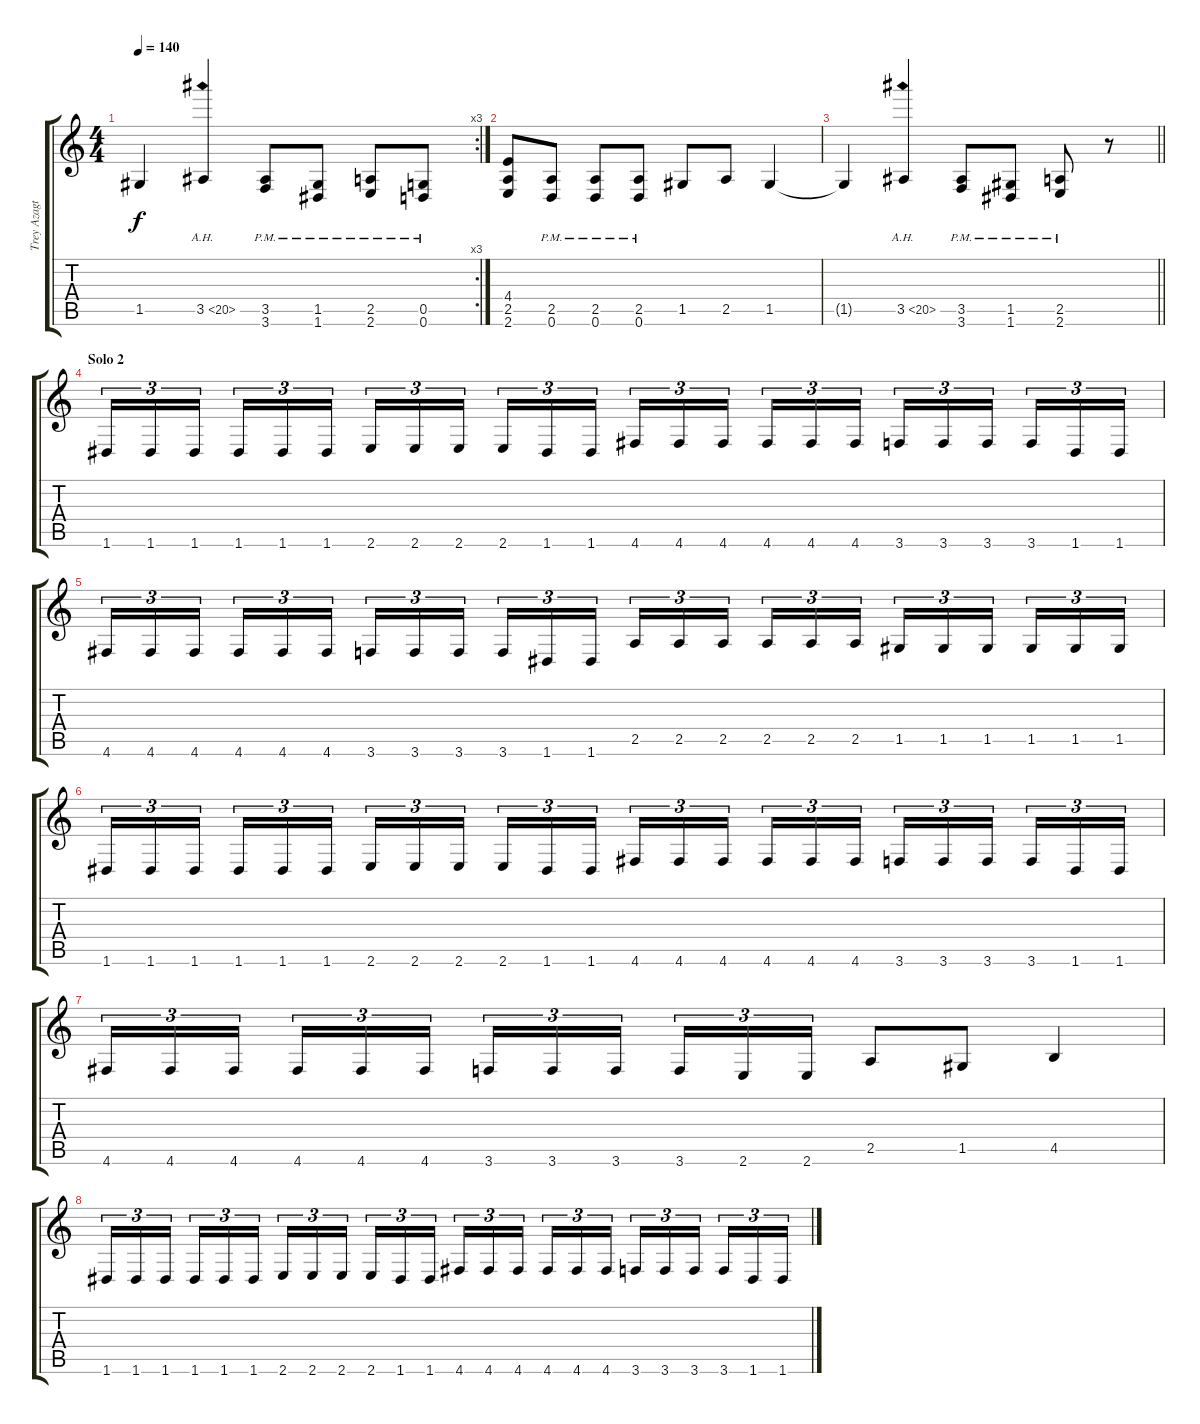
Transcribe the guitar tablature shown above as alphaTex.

\track ("Trey Azagthoth 2" "Trey Azagt") {instrument distortionguitar}
\staff {score tabs}
\tuning (D4 A3 F3 C3 G2 D2) {hide}
\rc 3
\ts (4 4)
\tempo 140
\clef g2
\ks c
1.5{t}.4{dy f} 3.5{ah 17}.4 (3.5{pm} 3.6{pm}).8 (1.5{pm} 1.6{pm}).8 (2.5{pm} 2.6{pm}).8 (0.5{pm} 0.6{pm}).8 |
(4.4 2.5 2.6).8 (2.5{pm} 0.6{pm}).8 (2.5{pm} 0.6{pm}).8 (2.5{pm} 0.6{pm}).8 1.5.8 2.5.8 1.5.4 |
\barLineRight lightlight
1.5{t}.4 3.5{ah 17}.4 (3.5{pm} 3.6{pm}).8 (1.5{pm} 1.6{pm}).8 (2.5{pm} 2.6{pm}).8 r.8 |
\section ("" "Solo 2")
1.6.16{tu (3 2)} 1.6.16{tu (3 2)} 1.6.16{tu (3 2) beam splitsecondary} 1.6.16{tu (3 2)} 1.6.16{tu (3 2)} 1.6.16{tu (3 2)} 2.6.16{tu (3 2)} 2.6.16{tu (3 2)} 2.6.16{tu (3 2) beam splitsecondary} 2.6.16{tu (3 2)} 1.6.16{tu (3 2)} 1.6.16{tu (3 2)} 4.6.16{tu (3 2)} 4.6.16{tu (3 2)} 4.6.16{tu (3 2) beam splitsecondary} 4.6.16{tu (3 2)} 4.6.16{tu (3 2)} 4.6.16{tu (3 2)} 3.6.16{tu (3 2)} 3.6.16{tu (3 2)} 3.6.16{tu (3 2) beam splitsecondary} 3.6.16{tu (3 2)} 1.6.16{tu (3 2)} 1.6.16{tu (3 2)} |
4.6.16{tu (3 2)} 4.6.16{tu (3 2)} 4.6.16{tu (3 2) beam splitsecondary} 4.6.16{tu (3 2)} 4.6.16{tu (3 2)} 4.6.16{tu (3 2)} 3.6.16{tu (3 2)} 3.6.16{tu (3 2)} 3.6.16{tu (3 2) beam splitsecondary} 3.6.16{tu (3 2)} 1.6.16{tu (3 2)} 1.6.16{tu (3 2)} 2.5.16{tu (3 2)} 2.5.16{tu (3 2)} 2.5.16{tu (3 2) beam splitsecondary} 2.5.16{tu (3 2)} 2.5.16{tu (3 2)} 2.5.16{tu (3 2)} 1.5.16{tu (3 2)} 1.5.16{tu (3 2)} 1.5.16{tu (3 2) beam splitsecondary} 1.5.16{tu (3 2)} 1.5.16{tu (3 2)} 1.5.16{tu (3 2)} |
1.6.16{tu (3 2)} 1.6.16{tu (3 2)} 1.6.16{tu (3 2) beam splitsecondary} 1.6.16{tu (3 2)} 1.6.16{tu (3 2)} 1.6.16{tu (3 2)} 2.6.16{tu (3 2)} 2.6.16{tu (3 2)} 2.6.16{tu (3 2) beam splitsecondary} 2.6.16{tu (3 2)} 1.6.16{tu (3 2)} 1.6.16{tu (3 2)} 4.6.16{tu (3 2)} 4.6.16{tu (3 2)} 4.6.16{tu (3 2) beam splitsecondary} 4.6.16{tu (3 2)} 4.6.16{tu (3 2)} 4.6.16{tu (3 2)} 3.6.16{tu (3 2)} 3.6.16{tu (3 2)} 3.6.16{tu (3 2) beam splitsecondary} 3.6.16{tu (3 2)} 1.6.16{tu (3 2)} 1.6.16{tu (3 2)} |
4.6.16{tu (3 2)} 4.6.16{tu (3 2)} 4.6.16{tu (3 2) beam splitsecondary} 4.6.16{tu (3 2)} 4.6.16{tu (3 2)} 4.6.16{tu (3 2)} 3.6.16{tu (3 2)} 3.6.16{tu (3 2)} 3.6.16{tu (3 2) beam splitsecondary} 3.6.16{tu (3 2)} 2.6.16{tu (3 2)} 2.6.16{tu (3 2)} 2.5.8 1.5.8 4.5.4 |
1.6.16{tu (3 2)} 1.6.16{tu (3 2)} 1.6.16{tu (3 2) beam splitsecondary} 1.6.16{tu (3 2)} 1.6.16{tu (3 2)} 1.6.16{tu (3 2)} 2.6.16{tu (3 2)} 2.6.16{tu (3 2)} 2.6.16{tu (3 2) beam splitsecondary} 2.6.16{tu (3 2)} 1.6.16{tu (3 2)} 1.6.16{tu (3 2)} 4.6.16{tu (3 2)} 4.6.16{tu (3 2)} 4.6.16{tu (3 2) beam splitsecondary} 4.6.16{tu (3 2)} 4.6.16{tu (3 2)} 4.6.16{tu (3 2)} 3.6.16{tu (3 2)} 3.6.16{tu (3 2)} 3.6.16{tu (3 2) beam splitsecondary} 3.6.16{tu (3 2)} 1.6.16{tu (3 2)} 1.6.16{tu (3 2)}
